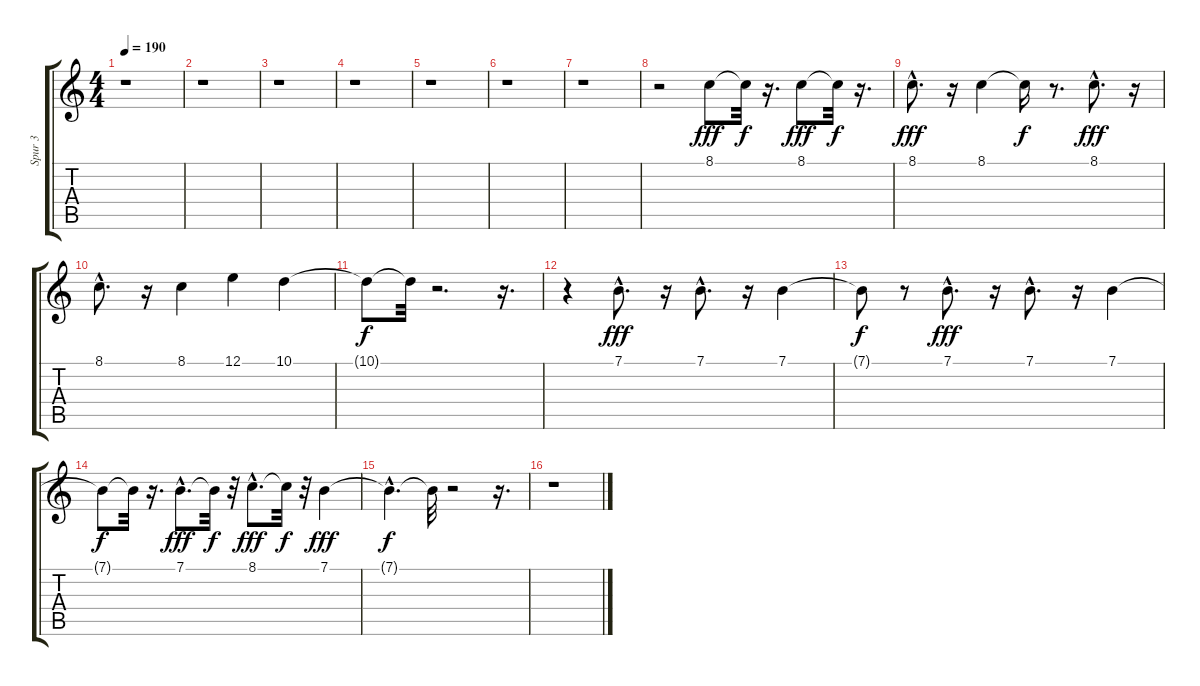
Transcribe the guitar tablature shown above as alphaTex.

\track ("Spur 3" "Spur 3") {instrument clarinet}
\staff {score tabs}
\tuning (E4 B3 G3 D3 A2 E2) {hide}
\ts (4 4)
\tempo 190
\clef g2
\ks c
r.1{dy f} |
r.1 |
r.1 |
r.1 |
r.1 |
r.1 |
r.1 |
r.2 8.1.8{dy fff} 8.1{t}.32{dy f} r.16{d} 8.1.8{dy fff} 8.1{t}.32{dy f} r.16{d} |
8.1{hac}.8{d dy fff} r.16 8.1.4 8.1{t}.16{dy f} r.8{d} 8.1{hac}.8{d dy fff} r.16 |
8.1{hac}.8{d} r.16 8.1.4 12.1.4 10.1.4 |
10.1{t}.8{dy f} 10.1{t}.32 r.2{d} r.16{d} |
r.4 7.1{hac}.8{d dy fff} r.16 7.1{hac}.8{d} r.16 7.1.4 |
7.1{t}.8{dy f} r.8 7.1{hac}.8{d dy fff} r.16 7.1{hac}.8{d} r.16 7.1.4 |
7.1{t}.8{dy f} 7.1{t}.32 r.16{d} 7.1{hac}.8{d dy fff} 7.1{t}.32{dy f} r.32 8.1{hac}.8{d dy fff} 8.1{t}.32{dy f} r.32 7.1.4{dy fff} |
7.1{hac t}.4{d dy f} 7.1{t}.32 r.2 r.16{d} |
r.1
